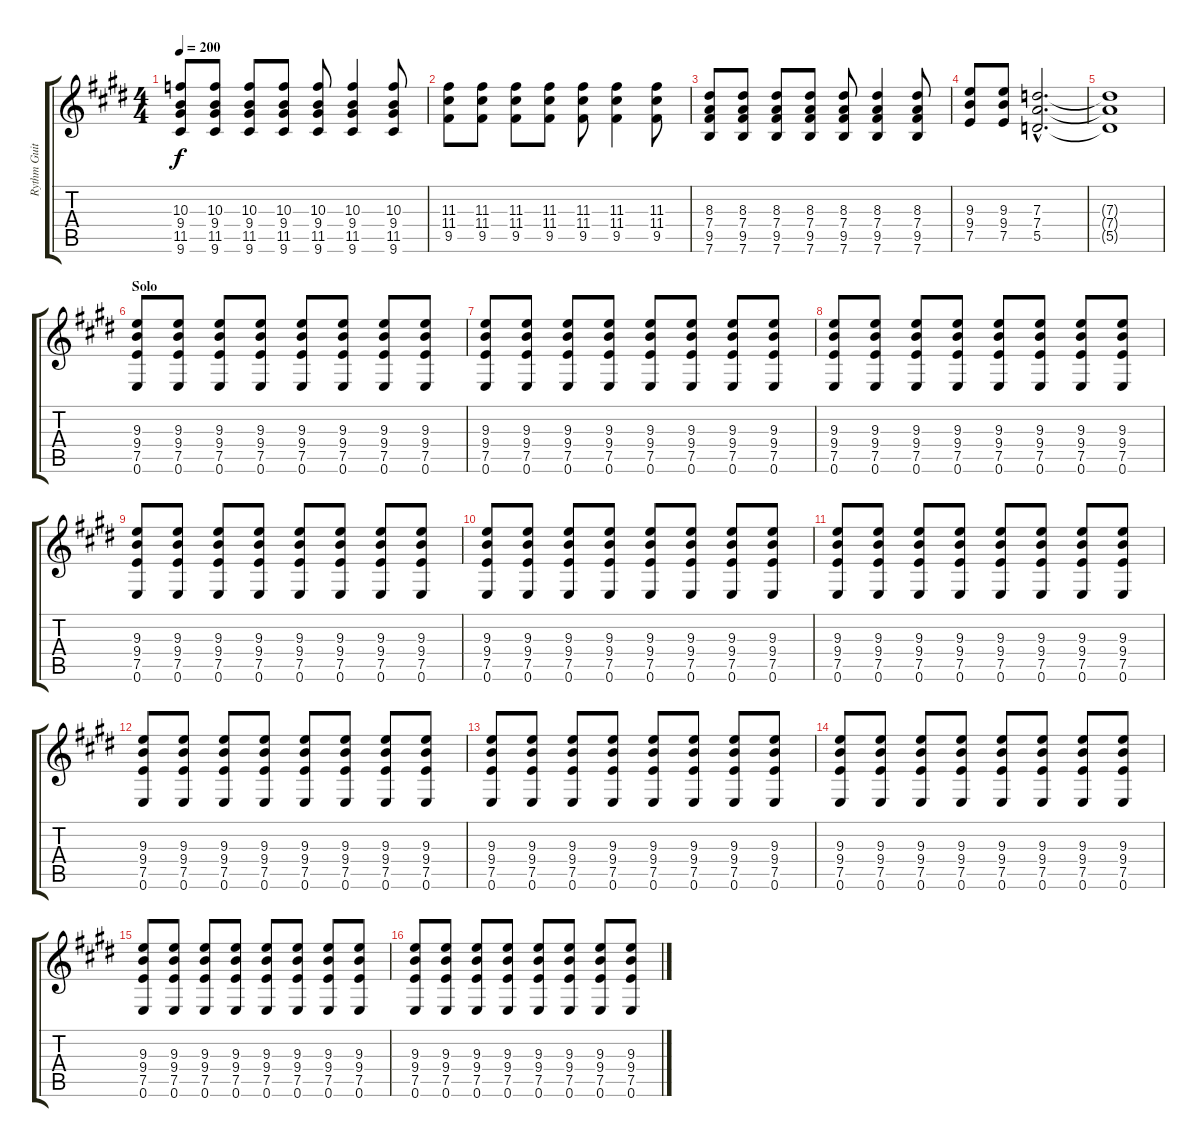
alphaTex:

\track ("Rythm Guitar" "Rythm Guit") {instrument overdrivenguitar}
\staff {score tabs}
\tuning (E4 B3 G3 D3 A2 E2) {hide}
\ts (4 4)
\tempo 200
\clef g2
\ks e
(10.3 9.4 11.5 9.6).8{dy f} (10.3 9.4 11.5 9.6).8 (10.3 9.4 11.5 9.6).8 (10.3 9.4 11.5 9.6).8 (10.3 9.4 11.5 9.6).8 (10.3 9.4 11.5 9.6).4 (10.3 9.4 11.5 9.6).8 |
(11.3 11.4 9.5).8 (11.3 11.4 9.5).8 (11.3 11.4 9.5).8 (11.3 11.4 9.5).8 (11.3 11.4 9.5).8 (11.3 11.4 9.5).4 (11.3 11.4 9.5).8 |
(8.3 7.4 9.5 7.6).8 (8.3 7.4 9.5 7.6).8 (8.3 7.4 9.5 7.6).8 (8.3 7.4 9.5 7.6).8 (8.3 7.4 9.5 7.6).8 (8.3 7.4 9.5 7.6).4 (8.3 7.4 9.5 7.6).8 |
(9.3 9.4 7.5).8 (9.3 9.4 7.5).8 (7.3{hac} 7.4{hac} 5.5{hac}).2{d} |
(7.3{t} 7.4{t} 5.5{t}).1 |
\section ("" "Solo")
(9.3 9.4 7.5 0.6).8 (9.3 9.4 7.5 0.6).8 (9.3 9.4 7.5 0.6).8 (9.3 9.4 7.5 0.6).8 (9.3 9.4 7.5 0.6).8 (9.3 9.4 7.5 0.6).8 (9.3 9.4 7.5 0.6).8 (9.3 9.4 7.5 0.6).8 |
(9.3 9.4 7.5 0.6).8 (9.3 9.4 7.5 0.6).8 (9.3 9.4 7.5 0.6).8 (9.3 9.4 7.5 0.6).8 (9.3 9.4 7.5 0.6).8 (9.3 9.4 7.5 0.6).8 (9.3 9.4 7.5 0.6).8 (9.3 9.4 7.5 0.6).8 |
(9.3 9.4 7.5 0.6).8 (9.3 9.4 7.5 0.6).8 (9.3 9.4 7.5 0.6).8 (9.3 9.4 7.5 0.6).8 (9.3 9.4 7.5 0.6).8 (9.3 9.4 7.5 0.6).8 (9.3 9.4 7.5 0.6).8 (9.3 9.4 7.5 0.6).8 |
(9.3 9.4 7.5 0.6).8 (9.3 9.4 7.5 0.6).8 (9.3 9.4 7.5 0.6).8 (9.3 9.4 7.5 0.6).8 (9.3 9.4 7.5 0.6).8 (9.3 9.4 7.5 0.6).8 (9.3 9.4 7.5 0.6).8 (9.3 9.4 7.5 0.6).8 |
(9.3 9.4 7.5 0.6).8 (9.3 9.4 7.5 0.6).8 (9.3 9.4 7.5 0.6).8 (9.3 9.4 7.5 0.6).8 (9.3 9.4 7.5 0.6).8 (9.3 9.4 7.5 0.6).8 (9.3 9.4 7.5 0.6).8 (9.3 9.4 7.5 0.6).8 |
(9.3 9.4 7.5 0.6).8 (9.3 9.4 7.5 0.6).8 (9.3 9.4 7.5 0.6).8 (9.3 9.4 7.5 0.6).8 (9.3 9.4 7.5 0.6).8 (9.3 9.4 7.5 0.6).8 (9.3 9.4 7.5 0.6).8 (9.3 9.4 7.5 0.6).8 |
(9.3 9.4 7.5 0.6).8 (9.3 9.4 7.5 0.6).8 (9.3 9.4 7.5 0.6).8 (9.3 9.4 7.5 0.6).8 (9.3 9.4 7.5 0.6).8 (9.3 9.4 7.5 0.6).8 (9.3 9.4 7.5 0.6).8 (9.3 9.4 7.5 0.6).8 |
(9.3 9.4 7.5 0.6).8 (9.3 9.4 7.5 0.6).8 (9.3 9.4 7.5 0.6).8 (9.3 9.4 7.5 0.6).8 (9.3 9.4 7.5 0.6).8 (9.3 9.4 7.5 0.6).8 (9.3 9.4 7.5 0.6).8 (9.3 9.4 7.5 0.6).8 |
(9.3 9.4 7.5 0.6).8 (9.3 9.4 7.5 0.6).8 (9.3 9.4 7.5 0.6).8 (9.3 9.4 7.5 0.6).8 (9.3 9.4 7.5 0.6).8 (9.3 9.4 7.5 0.6).8 (9.3 9.4 7.5 0.6).8 (9.3 9.4 7.5 0.6).8 |
(9.3 9.4 7.5 0.6).8 (9.3 9.4 7.5 0.6).8 (9.3 9.4 7.5 0.6).8 (9.3 9.4 7.5 0.6).8 (9.3 9.4 7.5 0.6).8 (9.3 9.4 7.5 0.6).8 (9.3 9.4 7.5 0.6).8 (9.3 9.4 7.5 0.6).8 |
(9.3 9.4 7.5 0.6).8 (9.3 9.4 7.5 0.6).8 (9.3 9.4 7.5 0.6).8 (9.3 9.4 7.5 0.6).8 (9.3 9.4 7.5 0.6).8 (9.3 9.4 7.5 0.6).8 (9.3 9.4 7.5 0.6).8 (9.3 9.4 7.5 0.6).8
